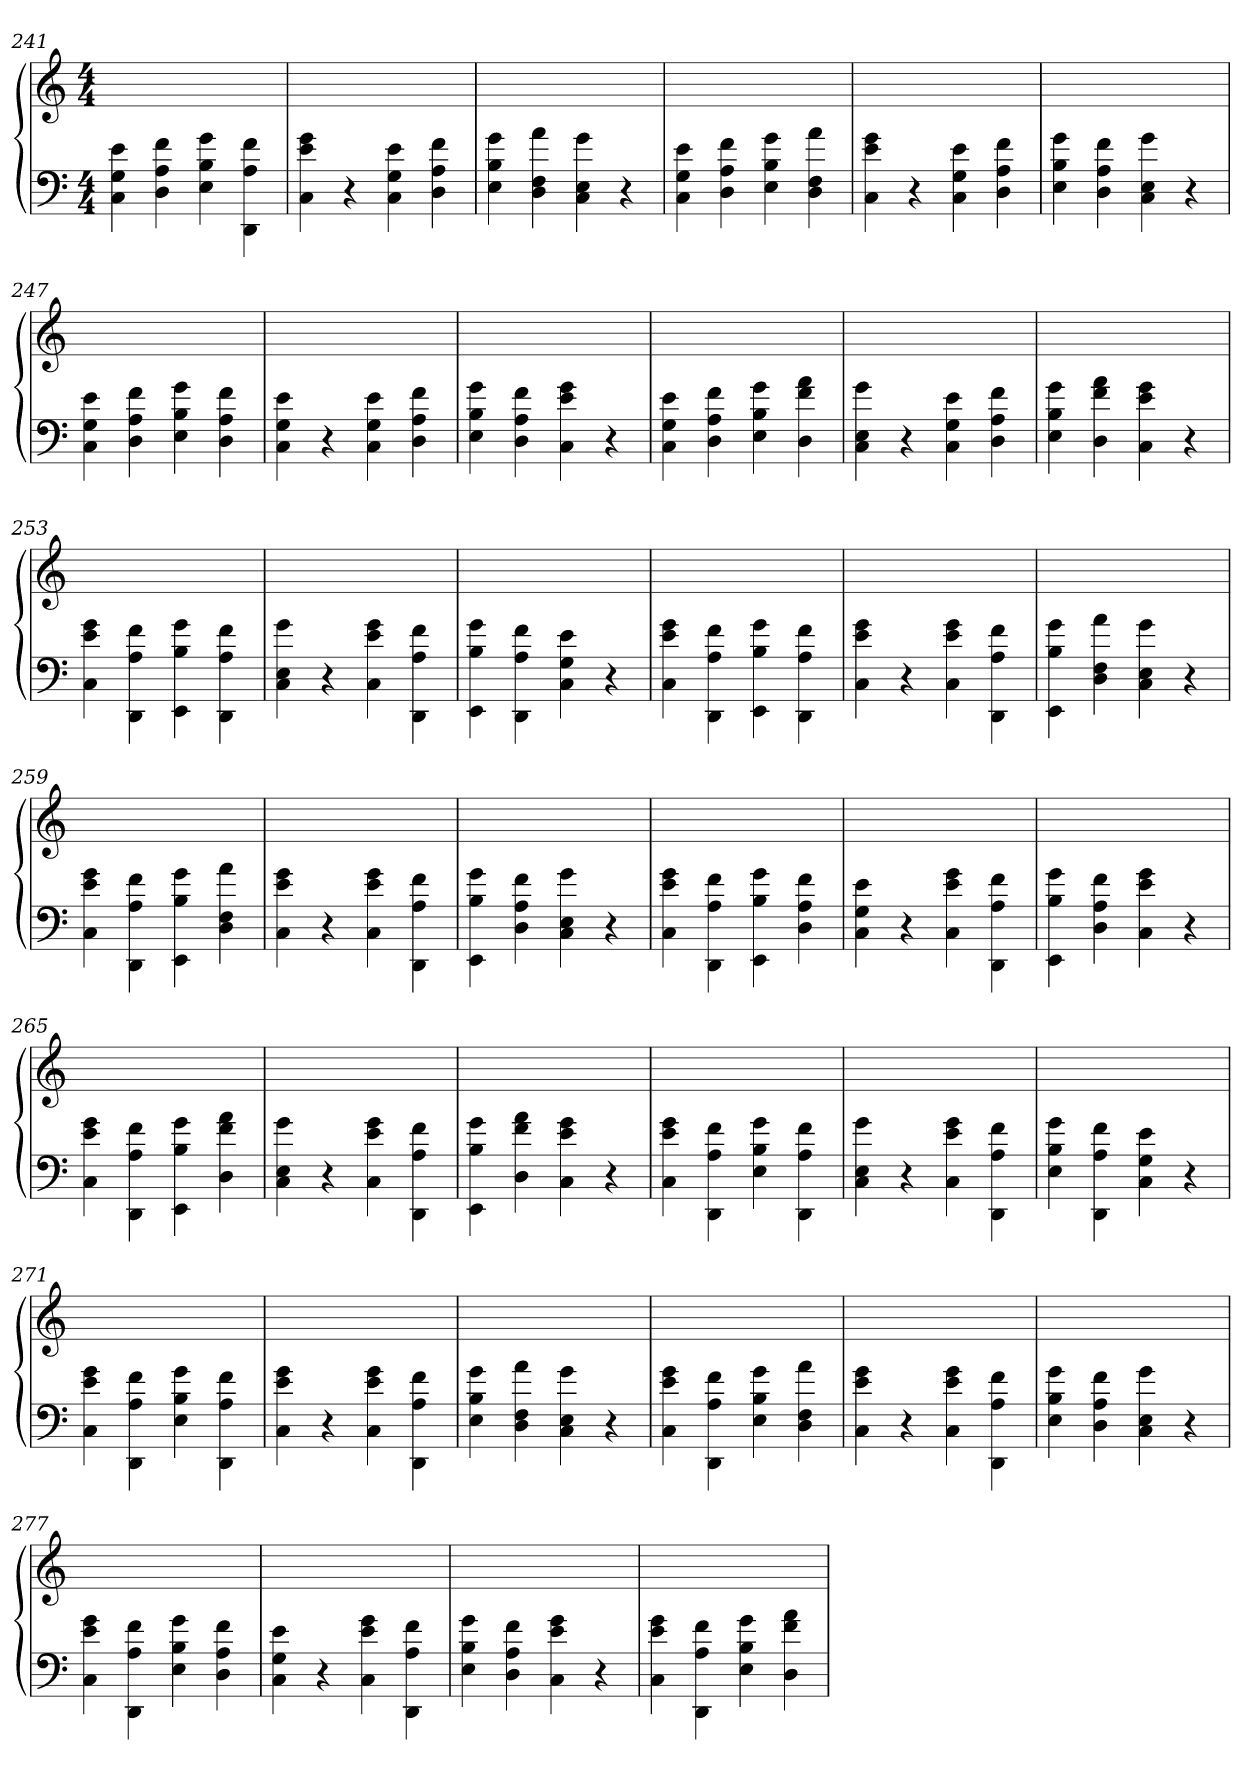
**kern	**kern
*part2	*part1
*staff2	*staff1
*clefF4	*clefG2
*k[]	*k[]
*C:	*C:
*M4/4	*M4/4
=241	=241
4C 4G 4e	1ryy
4D 4A 4f	.
4E 4B 4g	.
4DD 4A 4f	.
=242	=242
4C 4e 4g	1ryy
4r	.
4C 4G 4e	.
4D 4A 4f	.
=243	=243
4E 4B 4g	1ryy
4D 4F 4a	.
4C 4E 4g	.
4r	.
=244	=244
4C 4G 4e	1ryy
4D 4A 4f	.
4E 4B 4g	.
4D 4F 4a	.
=245	=245
4C 4e 4g	1ryy
4r	.
4C 4G 4e	.
4D 4A 4f	.
=246	=246
4E 4B 4g	1ryy
4D 4A 4f	.
4C 4E 4g	.
4r	.
=247	=247
4C 4G 4e	1ryy
4D 4A 4f	.
4E 4B 4g	.
4D 4A 4f	.
=248	=248
4C 4G 4e	1ryy
4r	.
4C 4G 4e	.
4D 4A 4f	.
=249	=249
4E 4B 4g	1ryy
4D 4A 4f	.
4C 4e 4g	.
4r	.
=250	=250
4C 4G 4e	1ryy
4D 4A 4f	.
4E 4B 4g	.
4D 4f 4a	.
=251	=251
4C 4E 4g	1ryy
4r	.
4C 4G 4e	.
4D 4A 4f	.
=252	=252
4E 4B 4g	1ryy
4D 4f 4a	.
4C 4e 4g	.
4r	.
=253	=253
4C 4e 4g	1ryy
4DD 4A 4f	.
4EE 4B 4g	.
4DD 4A 4f	.
=254	=254
4C 4E 4g	1ryy
4r	.
4C 4e 4g	.
4DD 4A 4f	.
=255	=255
4EE 4B 4g	1ryy
4DD 4A 4f	.
4C 4G 4e	.
4r	.
=256	=256
4C 4e 4g	1ryy
4DD 4A 4f	.
4EE 4B 4g	.
4DD 4A 4f	.
=257	=257
4C 4e 4g	1ryy
4r	.
4C 4e 4g	.
4DD 4A 4f	.
=258	=258
4EE 4B 4g	1ryy
4D 4F 4a	.
4C 4E 4g	.
4r	.
=259	=259
4C 4e 4g	1ryy
4DD 4A 4f	.
4EE 4B 4g	.
4D 4F 4a	.
=260	=260
4C 4e 4g	1ryy
4r	.
4C 4e 4g	.
4DD 4A 4f	.
=261	=261
4EE 4B 4g	1ryy
4D 4A 4f	.
4C 4E 4g	.
4r	.
=262	=262
4C 4e 4g	1ryy
4DD 4A 4f	.
4EE 4B 4g	.
4D 4A 4f	.
=263	=263
4C 4G 4e	1ryy
4r	.
4C 4e 4g	.
4DD 4A 4f	.
=264	=264
4EE 4B 4g	1ryy
4D 4A 4f	.
4C 4e 4g	.
4r	.
=265	=265
4C 4e 4g	1ryy
4DD 4A 4f	.
4EE 4B 4g	.
4D 4f 4a	.
=266	=266
4C 4E 4g	1ryy
4r	.
4C 4e 4g	.
4DD 4A 4f	.
=267	=267
4EE 4B 4g	1ryy
4D 4f 4a	.
4C 4e 4g	.
4r	.
=268	=268
4C 4e 4g	1ryy
4DD 4A 4f	.
4E 4B 4g	.
4DD 4A 4f	.
=269	=269
4C 4E 4g	1ryy
4r	.
4C 4e 4g	.
4DD 4A 4f	.
=270	=270
4E 4B 4g	1ryy
4DD 4A 4f	.
4C 4G 4e	.
4r	.
=271	=271
4C 4e 4g	1ryy
4DD 4A 4f	.
4E 4B 4g	.
4DD 4A 4f	.
=272	=272
4C 4e 4g	1ryy
4r	.
4C 4e 4g	.
4DD 4A 4f	.
=273	=273
4E 4B 4g	1ryy
4D 4F 4a	.
4C 4E 4g	.
4r	.
=274	=274
4C 4e 4g	1ryy
4DD 4A 4f	.
4E 4B 4g	.
4D 4F 4a	.
=275	=275
4C 4e 4g	1ryy
4r	.
4C 4e 4g	.
4DD 4A 4f	.
=276	=276
4E 4B 4g	1ryy
4D 4A 4f	.
4C 4E 4g	.
4r	.
=277	=277
4C 4e 4g	1ryy
4DD 4A 4f	.
4E 4B 4g	.
4D 4A 4f	.
=278	=278
4C 4G 4e	1ryy
4r	.
4C 4e 4g	.
4DD 4A 4f	.
=279	=279
4E 4B 4g	1ryy
4D 4A 4f	.
4C 4e 4g	.
4r	.
=280	=280
4C 4e 4g	1ryy
4DD 4A 4f	.
4E 4B 4g	.
4D 4f 4a	.
=	=
*-	*-
